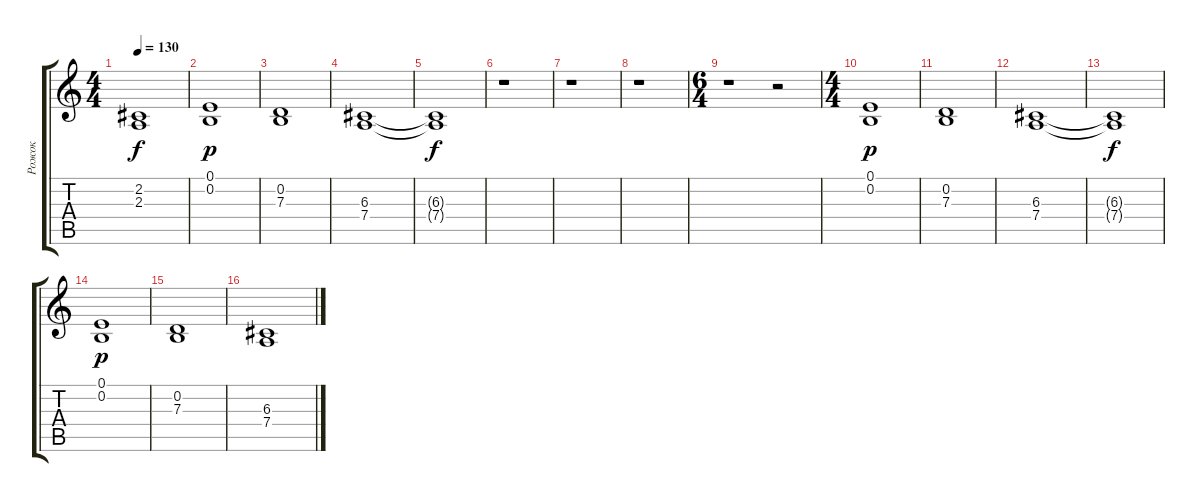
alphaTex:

\track ("Рожок" "Рожок") {instrument frenchhorn}
\staff {score tabs}
\tuning (E4 B3 G3 D3 A2 E2) {hide}
\ts (4 4)
\tempo 130
\clef g2
\ks c
(2.2{t} 2.3{t}).1{dy f} |
(0.1 0.2).1{dy p} |
(0.2 7.3).1 |
(6.3 7.4).1 |
(6.3{t} 7.4{t}).1{dy f} |
r.1 |
r.1 |
r.1 |
\ts (6 4)
r.1 r.2 |
\ts (4 4)
(0.1 0.2).1{dy p} |
(0.2 7.3).1 |
(6.3 7.4).1 |
(6.3{t} 7.4{t}).1{dy f} |
(0.1 0.2).1{dy p} |
(0.2 7.3).1 |
(6.3 7.4).1
